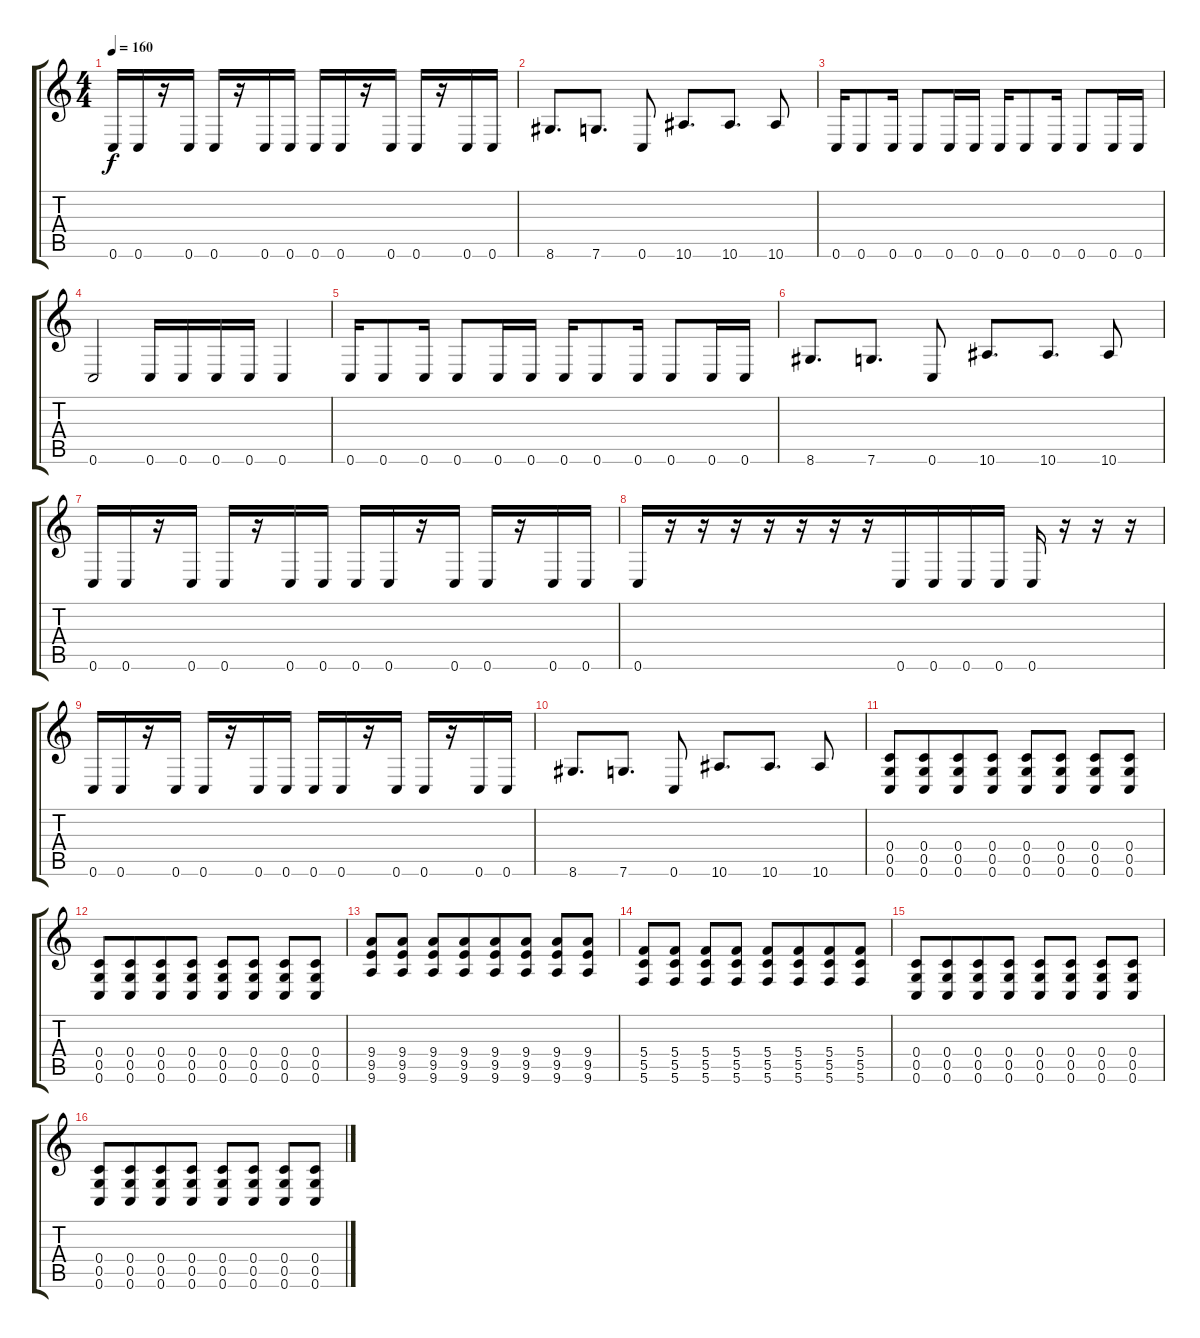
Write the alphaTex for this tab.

\track "" {instrument distortionguitar}
\staff {score tabs}
\tuning (D4 A3 F3 C3 G2 C2) {hide}
\ts (4 4)
\tempo 160
\clef g2
\ks c
0.6.16{dy f beam merge} 0.6.16{beam merge} r.16 0.6.16 0.6.16 r.16{beam merge} 0.6.16 0.6.16 0.6.16{beam merge} 0.6.16 r.16{beam merge} 0.6.16 0.6.16 r.16 0.6.16 0.6.16 |
8.6.8{d} 7.6.8{d} 0.6.8 10.6.8{d beam merge} 10.6.8{d} 10.6.8 |
0.6.16{beam merge} 0.6.8 0.6.16 0.6.8{beam merge} 0.6.16 0.6.16 0.6.16{beam merge} 0.6.8{beam merge} 0.6.16 0.6.8 0.6.16 0.6.16 |
0.6.2 0.6.16{beam merge} 0.6.16 0.6.16 0.6.16 0.6.4 |
0.6.16{beam merge} 0.6.8 0.6.16 0.6.8{beam merge} 0.6.16 0.6.16 0.6.16{beam merge} 0.6.8{beam merge} 0.6.16 0.6.8 0.6.16 0.6.16 |
8.6.8{d} 7.6.8{d} 0.6.8 10.6.8{d beam merge} 10.6.8{d} 10.6.8 |
0.6.16{beam merge} 0.6.16{beam merge} r.16 0.6.16 0.6.16 r.16{beam merge} 0.6.16 0.6.16 0.6.16{beam merge} 0.6.16 r.16{beam merge} 0.6.16 0.6.16 r.16 0.6.16 0.6.16 |
0.6.16{beam merge} r.16 r.16 r.16 r.16 r.16{beam merge} r.16 r.16 0.6.16{beam merge} 0.6.16 0.6.16 0.6.16 0.6.16 r.16{beam merge} r.16{beam merge} r.16 |
0.6.16{beam merge} 0.6.16{beam merge} r.16 0.6.16 0.6.16 r.16{beam merge} 0.6.16 0.6.16 0.6.16{beam merge} 0.6.16 r.16{beam merge} 0.6.16 0.6.16 r.16 0.6.16 0.6.16 |
8.6.8{d} 7.6.8{d} 0.6.8 10.6.8{d beam merge} 10.6.8{d} 10.6.8 |
(0.4 0.5 0.6).8 (0.4 0.5 0.6).8{beam merge} (0.4 0.5 0.6).8 (0.4 0.5 0.6).8 (0.4 0.5 0.6).8{beam merge} (0.4 0.5 0.6).8 (0.4 0.5 0.6).8 (0.4 0.5 0.6).8 |
(0.4 0.5 0.6).8 (0.4 0.5 0.6).8{beam merge} (0.4 0.5 0.6).8 (0.4 0.5 0.6).8 (0.4 0.5 0.6).8{beam merge} (0.4 0.5 0.6).8 (0.4 0.5 0.6).8 (0.4 0.5 0.6).8 |
(9.4 9.5 9.6).8{beam merge} (9.4 9.5 9.6).8 (9.4 9.5 9.6).8{beam merge} (9.4 9.5 9.6).8{beam merge} (9.4 9.5 9.6).8 (9.4 9.5 9.6).8 (9.4 9.5 9.6).8{beam merge} (9.4 9.5 9.6).8 |
(5.4 5.5 5.6).8 (5.4 5.5 5.6).8 (5.4 5.5 5.6).8{beam merge} (5.4 5.5 5.6).8 (5.4 5.5 5.6).8{beam merge} (5.4 5.5 5.6).8{beam merge} (5.4 5.5 5.6).8 (5.4 5.5 5.6).8 |
(0.4 0.5 0.6).8 (0.4 0.5 0.6).8{beam merge} (0.4 0.5 0.6).8 (0.4 0.5 0.6).8 (0.4 0.5 0.6).8{beam merge} (0.4 0.5 0.6).8 (0.4 0.5 0.6).8 (0.4 0.5 0.6).8 |
(0.4 0.5 0.6).8 (0.4 0.5 0.6).8{beam merge} (0.4 0.5 0.6).8 (0.4 0.5 0.6).8 (0.4 0.5 0.6).8{beam merge} (0.4 0.5 0.6).8 (0.4 0.5 0.6).8 (0.4 0.5 0.6).8
